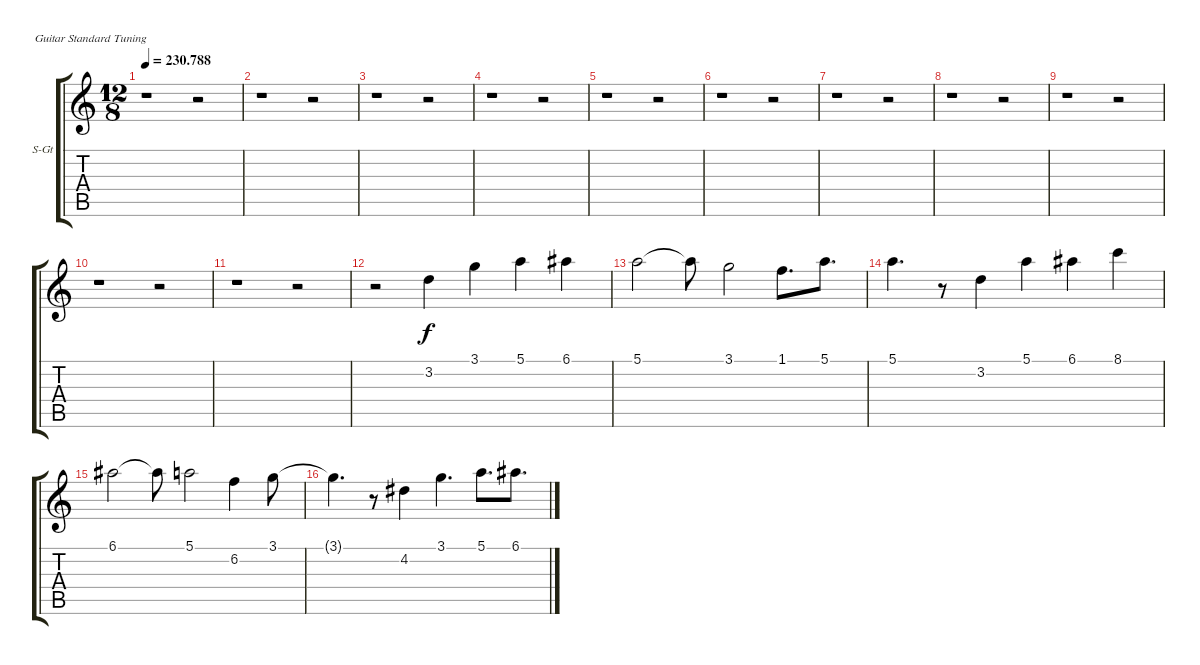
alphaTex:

\bracketExtendMode groupsimilarinstruments
\firstSystemTrackNameOrientation horizontal
\otherSystemsTrackNameOrientation horizontal
\track ("Вокал" "S-Gt") {instrument lead6voice}
\staff {score tabs}
\tuning (E4 B3 G3 D3 A2 E2)
\displaytranspose 12
\ts (12 8)
\tempo
230.788
\accidentals auto
\clef g2
\ottava regular
\simile none
\ks c
r.1{dy f} r.2 |
r.1 r.2 |
r.1 r.2 |
r.1 r.2 |
r.1 r.2 |
r.1 r.2 |
r.1 r.2 |
r.1 r.2 |
r.1 r.2 |
r.1 r.2 |
r.1 r.2 |
r.2 3.2.4 3.1.4 5.1.4 6.1.4 |
5.1.2 5.1{t}.8 3.1.2 1.1.8{d} 5.1.8{d} |
5.1.4{d} r.8 3.2.4 5.1.4 6.1.4 8.1.4 |
6.1.2 6.1{t}.8 5.1.2 6.2.4 3.1.8 |
3.1{t}.4{d} r.8 4.2.4 3.1.4{d} 5.1.8{d} 6.1.8{d}
